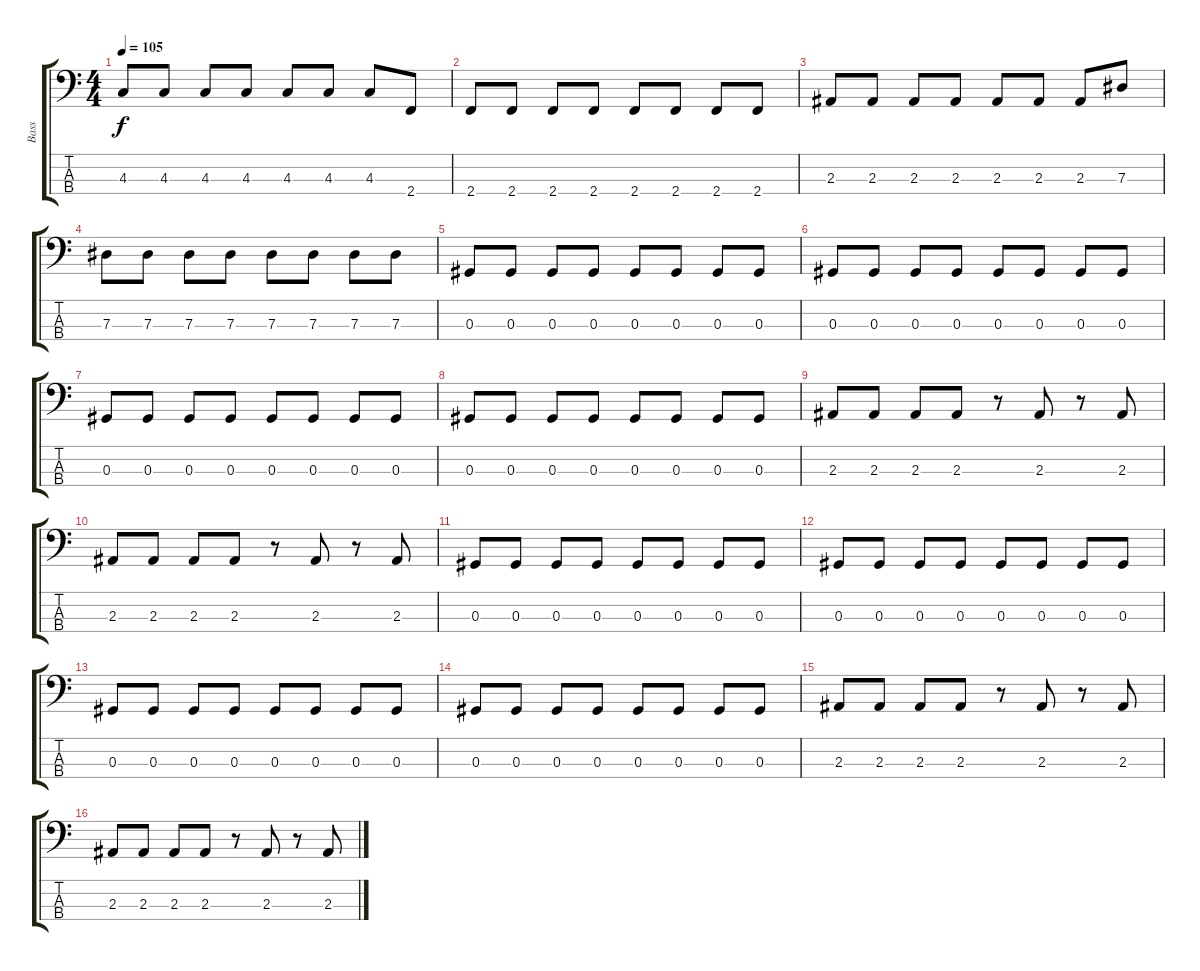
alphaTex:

\track ("Bass" "Bass") {instrument electricbassfinger}
\staff {score tabs}
\tuning (Gb2 Db2 Ab1 Eb1) {hide}
\ts (4 4)
\tempo 105
\clef f4
\ks c
4.3.8{dy f} 4.3.8 4.3.8 4.3.8 4.3.8 4.3.8 4.3.8 2.4.8 |
2.4.8 2.4.8 2.4.8 2.4.8 2.4.8 2.4.8 2.4.8 2.4.8 |
2.3.8 2.3.8 2.3.8 2.3.8 2.3.8 2.3.8 2.3.8 7.3.8 |
7.3.8 7.3.8 7.3.8 7.3.8 7.3.8 7.3.8 7.3.8 7.3.8 |
0.3.8 0.3.8 0.3.8 0.3.8 0.3.8 0.3.8 0.3.8 0.3.8 |
0.3.8 0.3.8 0.3.8 0.3.8 0.3.8 0.3.8 0.3.8 0.3.8 |
0.3.8 0.3.8 0.3.8 0.3.8 0.3.8 0.3.8 0.3.8 0.3.8 |
0.3.8 0.3.8 0.3.8 0.3.8 0.3.8 0.3.8 0.3.8 0.3.8 |
2.3.8 2.3.8 2.3.8 2.3.8 r.8 2.3.8 r.8 2.3.8 |
2.3.8 2.3.8 2.3.8 2.3.8 r.8 2.3.8 r.8 2.3.8 |
0.3.8 0.3.8 0.3.8 0.3.8 0.3.8 0.3.8 0.3.8 0.3.8 |
0.3.8 0.3.8 0.3.8 0.3.8 0.3.8 0.3.8 0.3.8 0.3.8 |
0.3.8 0.3.8 0.3.8 0.3.8 0.3.8 0.3.8 0.3.8 0.3.8 |
0.3.8 0.3.8 0.3.8 0.3.8 0.3.8 0.3.8 0.3.8 0.3.8 |
2.3.8 2.3.8 2.3.8 2.3.8 r.8 2.3.8 r.8 2.3.8 |
2.3.8 2.3.8 2.3.8 2.3.8 r.8 2.3.8 r.8 2.3.8
